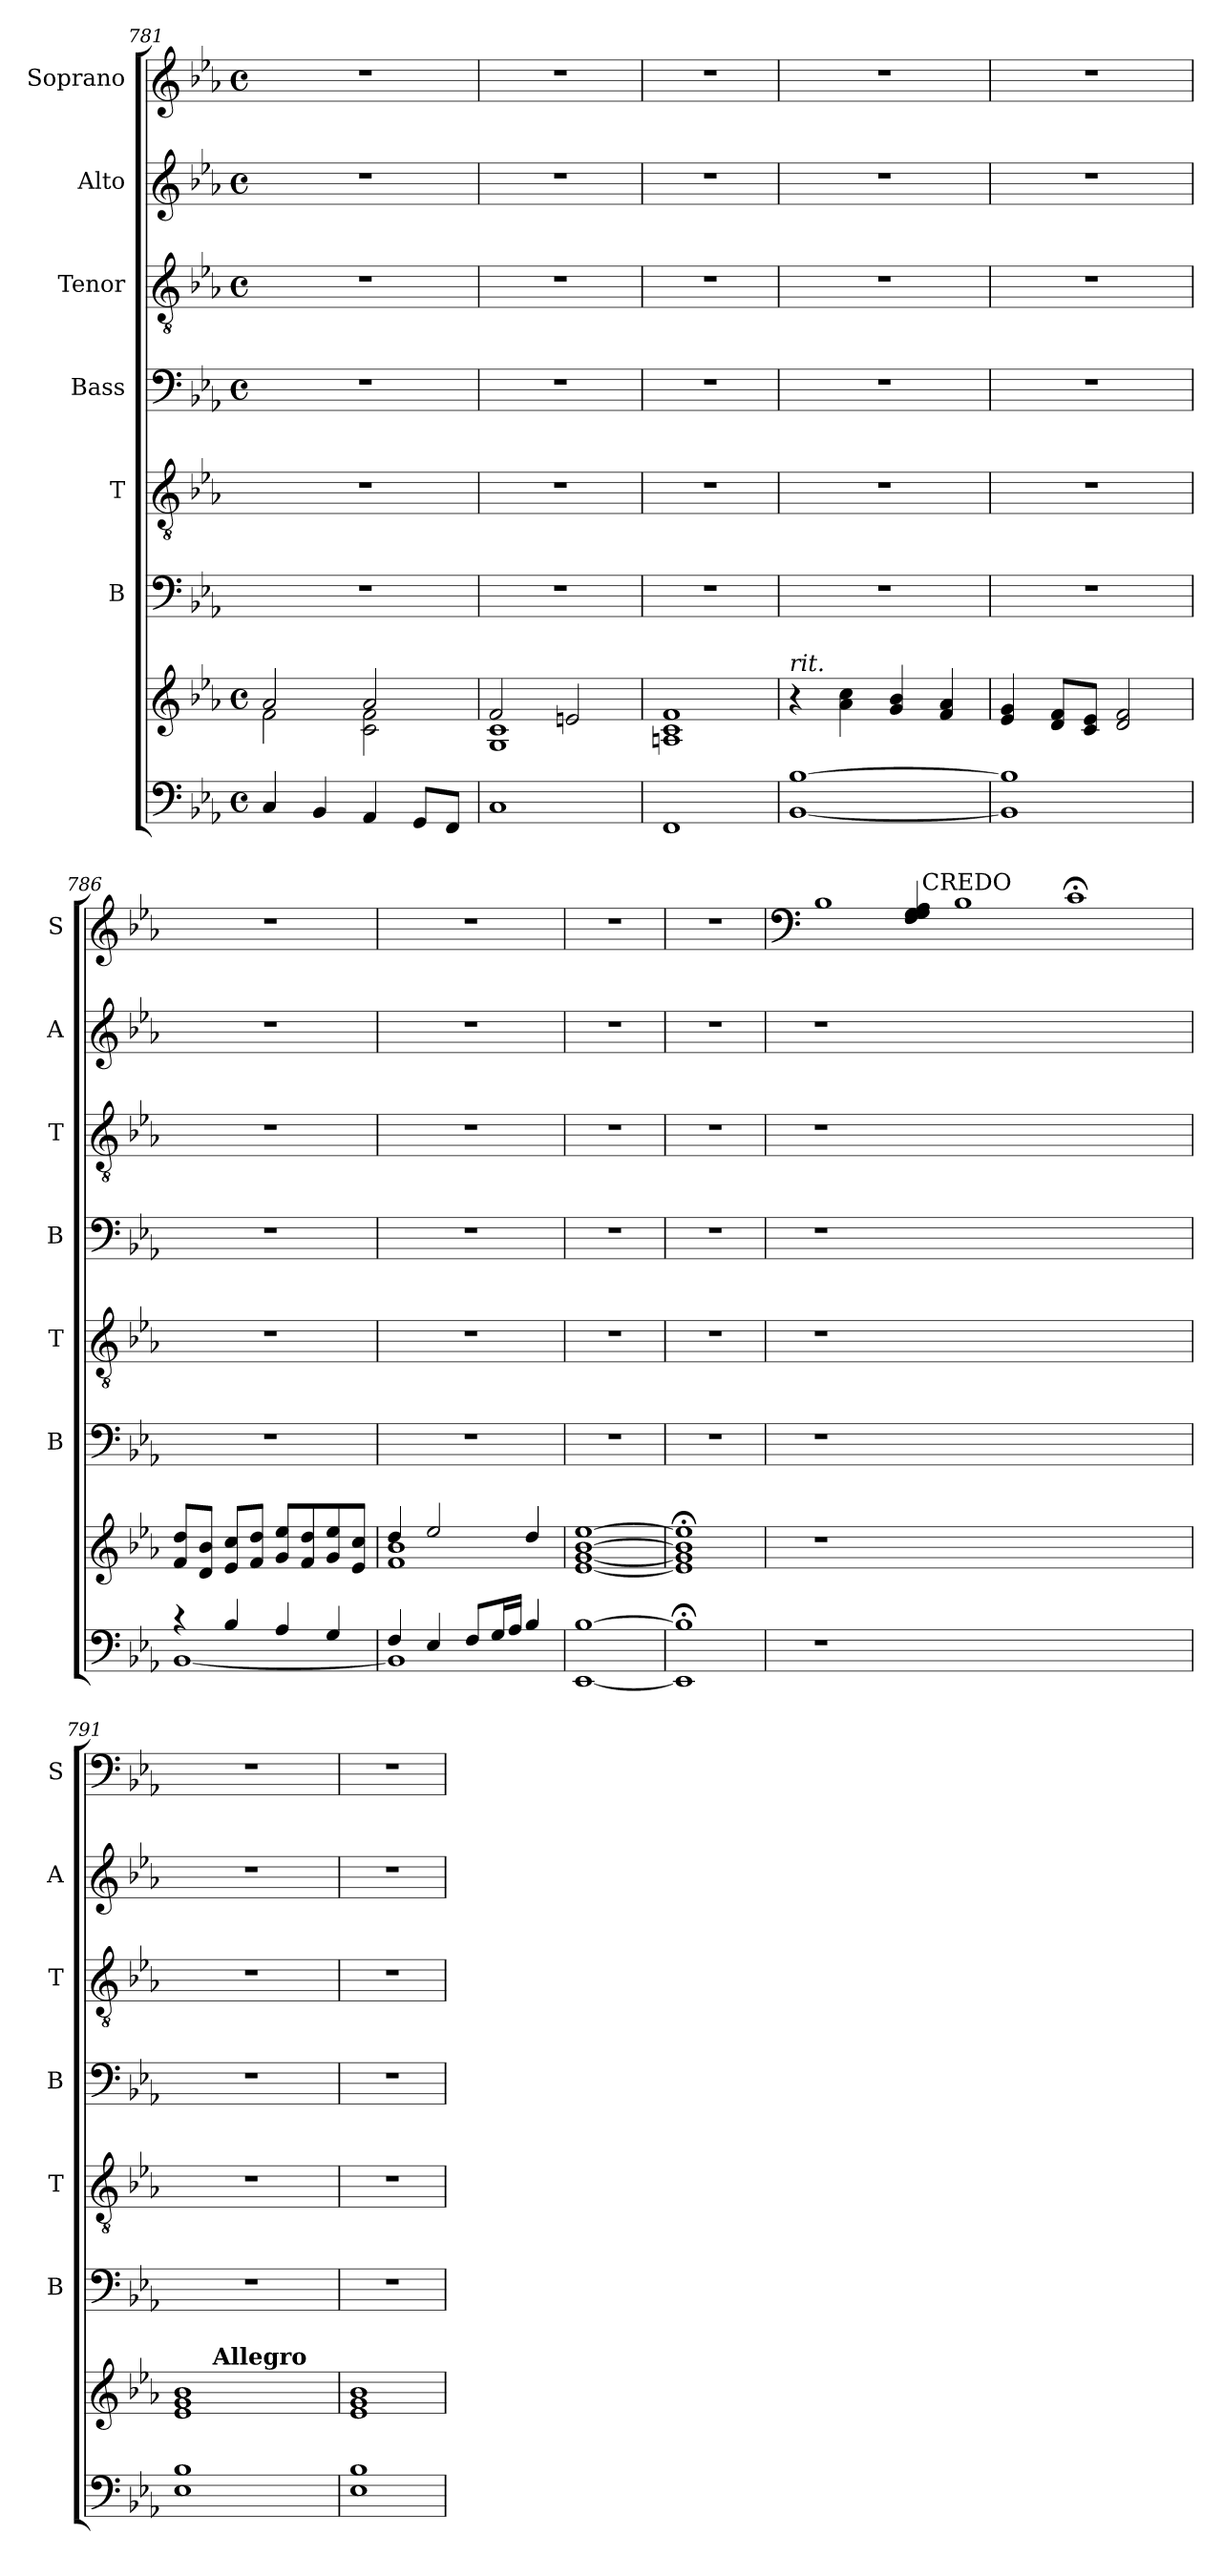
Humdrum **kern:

**kern	**kern	**kern	**kern	**kern	**kern	**kern	**kern
*part8	*part7	*part6	*part5	*part4	*part3	*part2	*part1
*staff8	*staff7	*staff6	*staff5	*staff4	*staff3	*staff2	*staff1
*	*	*I"B	*I"T	*I"Bass	*I"Tenor	*I"Alto	*I"Soprano
*	*	*I'B	*I'T	*I'B	*I'T	*I'A	*I'S
*clefF4	*clefG2	*clefF4	*clefGv2	*clefF4	*clefGv2	*clefG2	*clefG2
*k[b-e-a-]	*k[b-e-a-]	*k[b-e-a-]	*k[b-e-a-]	*k[b-e-a-]	*k[b-e-a-]	*k[b-e-a-]	*k[b-e-a-]
*E-:	*E-:	*E-:	*E-:	*E-:	*E-:	*E-:	*E-:
*M4/4	*M4/4	*	*	*M4/4	*M4/4	*M4/4	*M4/4
*met(c)	*met(c)	*	*	*met(c)	*met(c)	*met(c)	*met(c)
=781	=781	=781	=781	=781	=781	=781	=781
*	*^	*	*	*	*	*	*
4C/	2a-/	2f\	1r	1r	1r	1r	1r	1r
4BB-/	.	.	.	.	.	.	.	.
4AA-/	2a-/	2c\ 2f\	.	.	.	.	.	.
8GG/L	.	.	.	.	.	.	.	.
8FF/J	.	.	.	.	.	.	.	.
=782	=782	=782	=782	=782	=782	=782	=782	=782
1C	2f/	1G 1c	1r	1r	1r	1r	1r	1r
.	2en/	.	.	.	.	.	.	.
*	*v	*v	*	*	*	*	*	*
=783	=783	=783	=783	=783	=783	=783	=783
1FF	1An 1c 1f	1r	1r	1r	1r	1r	1r
=784	=784	=784	=784	=784	=784	=784	=784
!	!LO:TX:a:i:t=rit.	!	!	!	!	!	!
[<1BB- [>1B-	4r	1r	1r	1r	1r	1r	1r
.	4a-\ 4cc\	.	.	.	.	.	.
.	4g/ 4b-/	.	.	.	.	.	.
.	4f/ 4a-/	.	.	.	.	.	.
=785	=785	=785	=785	=785	=785	=785	=785
1BB-] 1B-]	4e-/ 4g/	1r	1r	1r	1r	1r	1r
.	8d/ 8f/L	.	.	.	.	.	.
.	8c/ 8e-/J	.	.	.	.	.	.
.	2d/ 2f/	.	.	.	.	.	.
!!LO:LB:g=z
=786	=786	=786	=786	=786	=786	=786	=786
*^	*	*	*	*	*	*	*
4rc	[<1BB-	8f/ 8dd/L	1r	1r	1r	1r	1r	1r
.	.	8d/ 8b-/J	.	.	.	.	.	.
4B-/	.	8e-/ 8cc/L	.	.	.	.	.	.
.	.	8f/ 8dd/J	.	.	.	.	.	.
4A-/	.	8g/ 8ee-/L	.	.	.	.	.	.
.	.	8f/ 8dd/	.	.	.	.	.	.
4G/	.	8g/ 8ee-/	.	.	.	.	.	.
.	.	8e-/ 8cc/J	.	.	.	.	.	.
=787	=787	=787	=787	=787	=787	=787	=787	=787
*	*	*^	*	*	*	*	*	*
4F/	1BB-]	4dd/	1f 1b-	1r	1r	1r	1r	1r	1r
4E-/	.	2ee-/	.	.	.	.	.	.	.
8F/L	.	.	.	.	.	.	.	.	.
16G/L	.	.	.	.	.	.	.	.	.
16A-/JJ	.	.	.	.	.	.	.	.	.
4B-/	.	4dd/	.	.	.	.	.	.	.
*v	*v	*	*	*	*	*	*	*	*
*	*v	*v	*	*	*	*	*	*
=788	=788	=788	=788	=788	=788	=788	=788
[<1EE- [>1B-	[<1e- [<1g [<1b- [>1ee-	1r	1r	1r	1r	1r	1r
=789	=789	=789	=789	=789	=789	=789	=789
1EE-]; 1B-];	1e-]; 1g]; 1b-]; 1ee-];	1r	1r	1r	1r	1r	1r
!!LO:LB:g=z
=790	=790	=790	=790	=790	=790	=790	=790
*	*	*	*	*	*	*	*clefF4
*	*	*	*	*	*	*	*^
1r	1r	1r	1r	1r	1r	1r	1B-	1ryy
0ryy	0ryy	0ryy	0ryy	0ryy	0ryy	0ryy	4F/ 4G/ 4G/ 4A-/	16ryy
!	!	!	!	!	!	!	!	!LO:TX:a:t=CREDO
.	.	.	.	.	.	.	.	1ryy
.	.	.	.	.	.	.	1B-	.
.	.	.	.	.	.	.	.	1ryy
.	.	.	.	.	.	.	1c;<	.
4ryy	4ryy	4ryy	4ryy	4ryy	4ryy	4ryy	.	.
.	.	.	.	.	.	.	.	8.ryy
*	*	*	*	*	*	*	*v	*v
!!LO:LB:g=z
=791	=791	=791	=791	=791	=791	=791	=791
*	*^	*	*	*	*	*	*
1E- 1B-	1e- 1g 1b-	8ryy	1r	1r	1r	1r	1r	1r
.	.	32ryy	.	.	.	.	.	.
*	*MM120	*	*	*	*	*	*	*
!	!	!LO:TX:a:B:t=Allegro	!	!	!	!	!	!
.	.	2ryy	.	.	.	.	.	.
.	.	4ryy	.	.	.	.	.	.
.	.	16.ryy	.	.	.	.	.	.
*	*v	*v	*	*	*	*	*	*
=792	=792	=792	=792	=792	=792	=792	=792
1E- 1B-	1e- 1g 1b-	1r	1r	1r	1r	1r	1r
=	=	=	=	=	=	=	=
*-	*-	*-	*-	*-	*-	*-	*-
